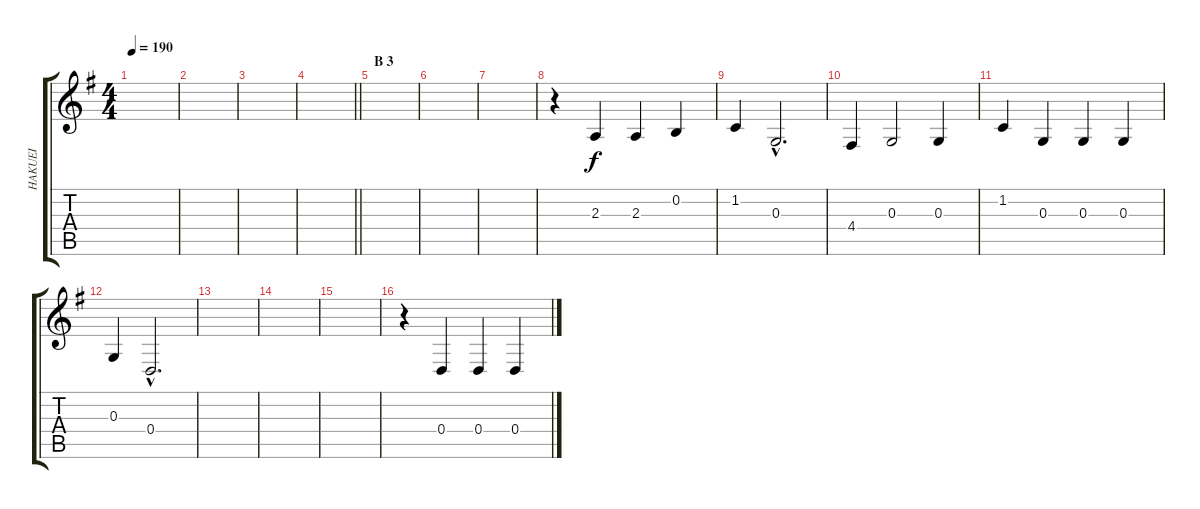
\track ("HAKUEI" "HAKUEI") {instrument oboe}
\staff {score tabs}
\tuning (E4 B3 G3 D3 A2 E2) {hide}
\ts (4 4)
\tempo 190
\clef g2
\ks g
|
|
|
\barLineRight lightlight
|
\section ("" "B 3")
|
|
|
r.4 2.3.4 2.3.4 0.2.4 |
1.2.4 0.3{hac}.2{d} |
4.4.4 0.3.2 0.3.4 |
1.2.4 0.3.4 0.3.4 0.3.4 |
0.3.4 0.4{hac}.2{d} |
|
|
|
r.4 0.4.4 0.4.4 0.4.4
